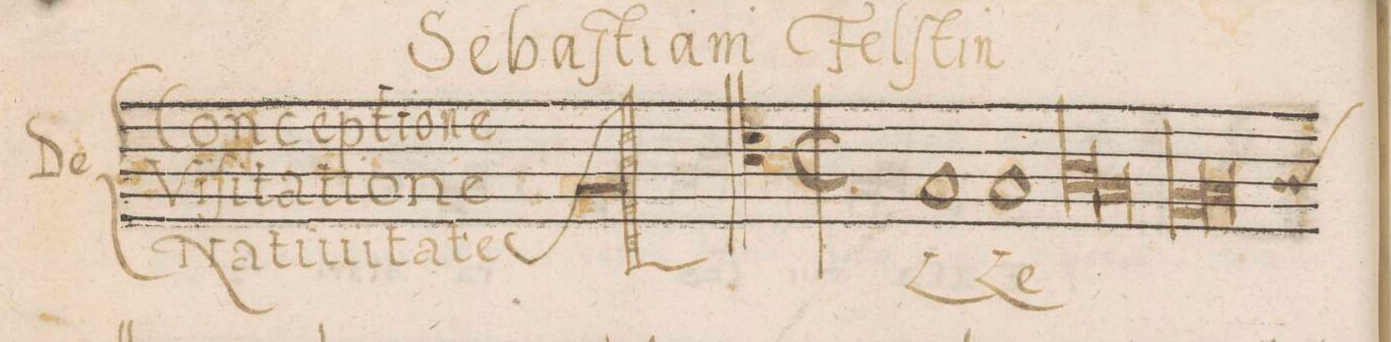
**kern	**text
*I"TENOR	*
*clefC4	*
*k[]	*
*met(C|)	*
*M2/1	*
1G	AL-
1G	-Le-
=2-	=2-
*lig	*
1A	.
1G	.
*Xlig	*
=3-	=3-
*lig	*
1F	.
*custos:A	*
1G	.
*-	*-
